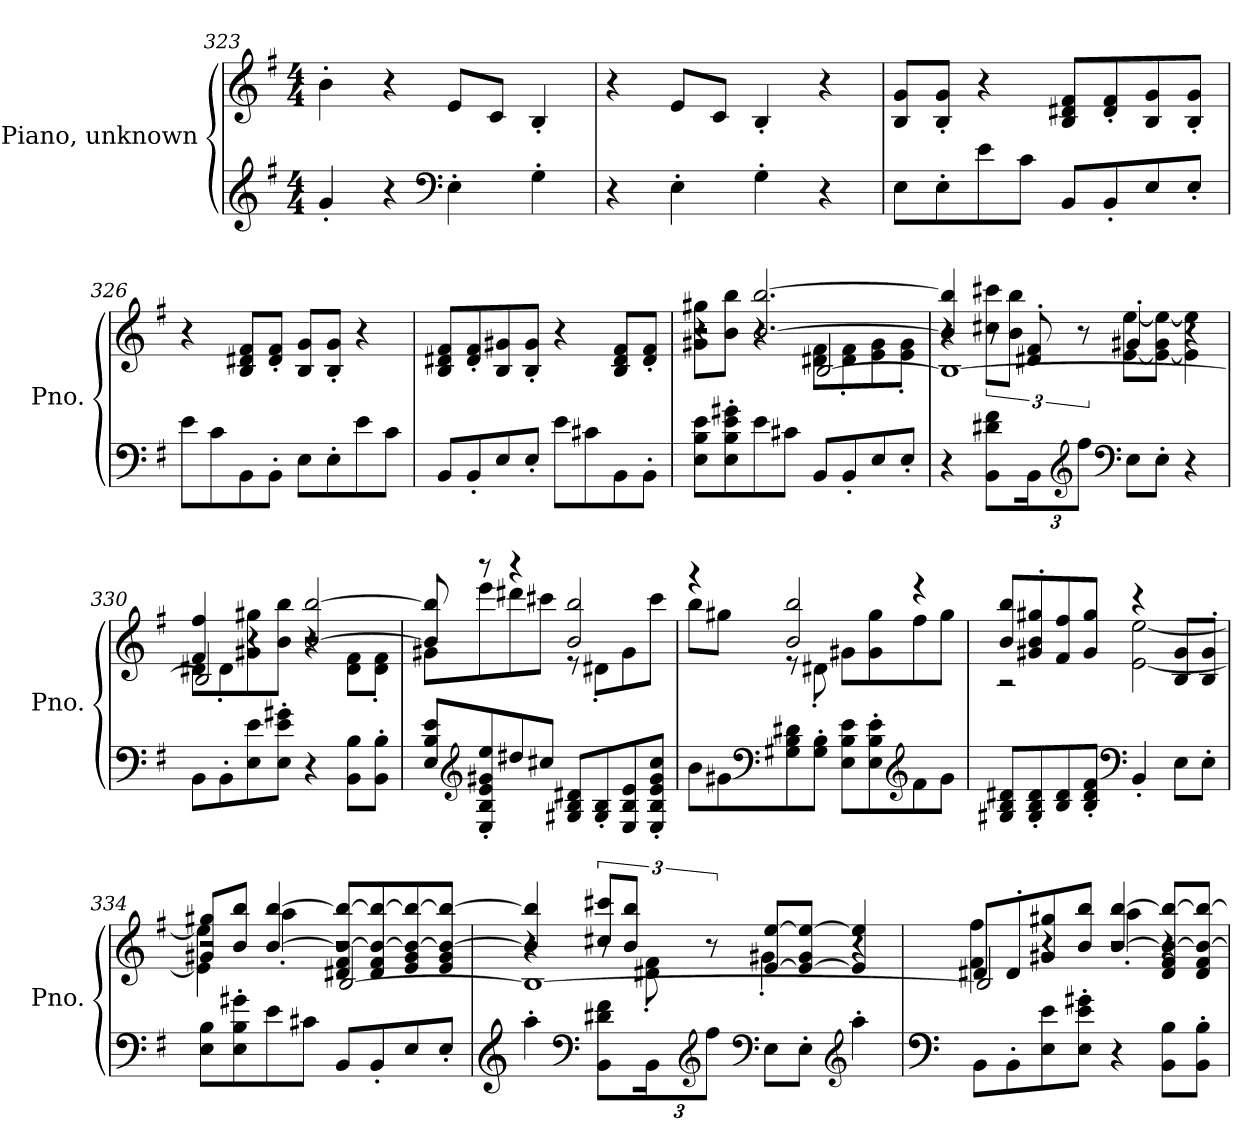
**kern	**kern
*part1	*part1
*staff2	*staff1
*I"Piano, unknown	*
*I'Pno.	*
*clefG2	*clefG2
*k[f#]	*k[f#]
*M4/4	*M4/4
=323	=323
4g'/	4b'\
4r	4r
*clefF4	*
4E'\	8e/L
.	8c/J
4G'\	4B'/
=324	=324
4r	4r
4E'\	8e/L
.	8c/J
4G'\	4B'/
4r	4r
!!LO:LB:g=z
=325	=325
8E\L	8B/ 8g/L
8E'\	8B/' 8g/'J
8e\	4r
8c\J	.
8BB/L	8B/ 8d#X/ 8f#/L
8BB'/	8d#/' 8f#/'
8E/	8B/ 8g/
8E'/J	8B/' 8g/'J
=326	=326
8e\L	4r
8c\	.
8BB\	8B/ 8d#X/ 8f#/L
8BB'\J	8d#/' 8f#/'J
8E\L	8B/ 8g/L
8E'\	8B/' 8g/'J
8e\	4r
8c\J	.
=327	=327
8BB/L	8B/ 8d#X/ 8f#/L
8BB'/	8d#/' 8f#/'
8E/	8B/ 8g#X/
8E'/J	8B/' 8g#/'J
8e\L	4r
8c#X\	.
8BB\	8B/ 8d#/ 8f#/L
8BB'\J	8d#/' 8f#/'J
=328	=328
*	*^
*	*	*^
8E\ 8B\ 8e\L	4r	8g#X\ 8gg#X\L	2r
8E\' 8B\' 8e\' 8g#X\'	.	8b\ 8bb\J	.
8e\	[2.b/ [2.bb/	4r	.
8c#X\J	.	.	.
8BB/L	.	8d#X\ 8f#\L	[2B/
8BB'/	.	8d#\' 8f#\'	.
8E/	.	8e\ 8g#\	.
8E'/J	.	8e\' 8g#\'J	.
!!LO:PB:g=z	!!	!!
=329	=329	=329	=329
4r	4b/] 4bb/]	4r	1B_
8BB\ 8d#X\ 8f#\L	8r	12cc#X\ 12ccc#X\L	.
.	.	12b\ 12bb\J	.
*Xbrackettup	*	*	*
24BB\K	8d#X/' 8f#/'	.	.
*clefG2	*	*	*
12ff#\J	.	12r	.
*clefF4	*	*	*
8E\L	4g#X'/	[8e\ [8ee\L	.
8E'\J	.	8e\_ 8g#\ 8ee\_J	.
4r	4r	4e\] 4ee\]	.
=330	=330	=330	=330
8BB\L	4f#/ 4ff#/	8d#X\L	2B/]
8BB'\	.	8d#'\	.
8E\ 8e\	4r	8g#X\ 8gg#X\	.
8E\' 8e\' 8g#X\'J	.	8b\ 8bb\J	.
4r	[2b/ [2bb/	4r	2r
8BB\ 8B\L	.	8d#\ 8f#\L	.
8BB\' 8B\'J	.	8d#\' 8f#\'J	.
*	*	*v	*v
=331	=331	=331
8E/ 8B/ 8e/L	8b/] 8bb/]	8g#X\L
*clefG2	*	*
8E/' 8B/' 8e/' 8g#X/' 8ee/'	8r	8eee\
8dd#X/	4r	8ddd#X\
8cc#X/J	.	8ccc#X\J
8G#X/ 8B/ 8d#X/L	2b/ 2bb/	8r
8G#/' 8B/'	.	8d#X'\L
8E/ 8B/ 8e/	.	8g#\
8E/' 8B/' 8e/' 8g#/' 8cc#/'J	.	8ccc#\J
!!LO:LB:g=z	!!
=332	=332	=332
8b\L	4r	8bb\L
8g#X\	.	8gg#X\J
*clefF4	*	*
8G#X\ 8B\ 8d#X\	2b/ 2bb/	8r
8G#\' 8B\'J	.	8d#X'\
8E\ 8B\ 8e\L	.	8g#X\L
8E\' 8B\' 8e\'	.	8g#\ 8gg#\
*clefG2	*	*
8f#\	4r	8ff#\
8g#\J	.	8gg#\J
=333	=333	=333
8G#X/ 8B/ 8d#X/L	8b/ 8bb/L	2r
8G#/' 8B/' 8d#/'	8g#X/' 8b/' 8gg#X/'	.
8B/ 8d#/	8f#/ 8ff#/	.
8B/' 8d#/' 8f#/'J	8g#/ 8gg#/J	.
*clefF4	*	*
4BB'/	4r	[2e\ [2ee\
8E\L	8B/ 8g#/L	.
8E'\J	8B/' 8g#/'J	.
=334	=334	=334
*	*	*^
8E\ 8B\L	8g#X/ 8gg#X/L	4e\] 4ee\]	2r
8E\' 8B\' 8g#X\'	8b/ 8bb/J	.	.
8e\	[4b/ [4bb/	4aa'\	.
8c#X\J	.	.	.
8BB/L	8d#X/ 8f#/ 8b/_ 8bb/_L	2r	[2B/
8BB'/	8d#/ 8f#/ 8b/_ 8bb/_	.	.
8E/	8e/ 8g#/ 8b/_ 8bb/_	.	.
8E'/J	8e/ 8g#/ 8b/_ 8bb/_J	.	.
!!LO:LB:g=z	!!	!!
=335	=335	=335	=335
*clefG2	*	*	*
4aa'\	4b/] 4bb/]	4r	1B_
*clefF4	*	*	*
8BB\ 8d#X\ 8f#\L	12cc#X/ 12ccc#X/L	8r	.
.	12b/ 12bb/J	.	.
24BB\K	.	8d#X\' 8f#\'	.
*clefG2	*	*	*
12ff#\J	12r	.	.
*clefF4	*	*	*
8E\L	[8e/ [8ee/L	4g#X'\	.
8E'\J	8e/_ 8g#/ 8ee/_J	.	.
*clefG2	*	*	*
4aa'\	4e/] 4ee/]	4r	.
=336	=336	=336	=336
*clefF4	*	*	*
8BB\L	8d#X/L	4f#\ 4ff#\	2B/]
8BB'\	8d#'/	.	.
8E\ 8e\	8g#X/ 8gg#X/	4r	.
8E\' 8e\' 8g#X\'J	8b/ 8bb/J	.	.
4r	[4b/ [4bb/	4aa'\	2r
8BB\ 8B\L	8d#/ 8f#/ 8b/_ 8bb/_L	4r	.
8BB\' 8B\'J	8d#/ 8f#/ 8b/_ 8bb/_J	.	.
*	*v	*v	*v
=	=
*-	*-
